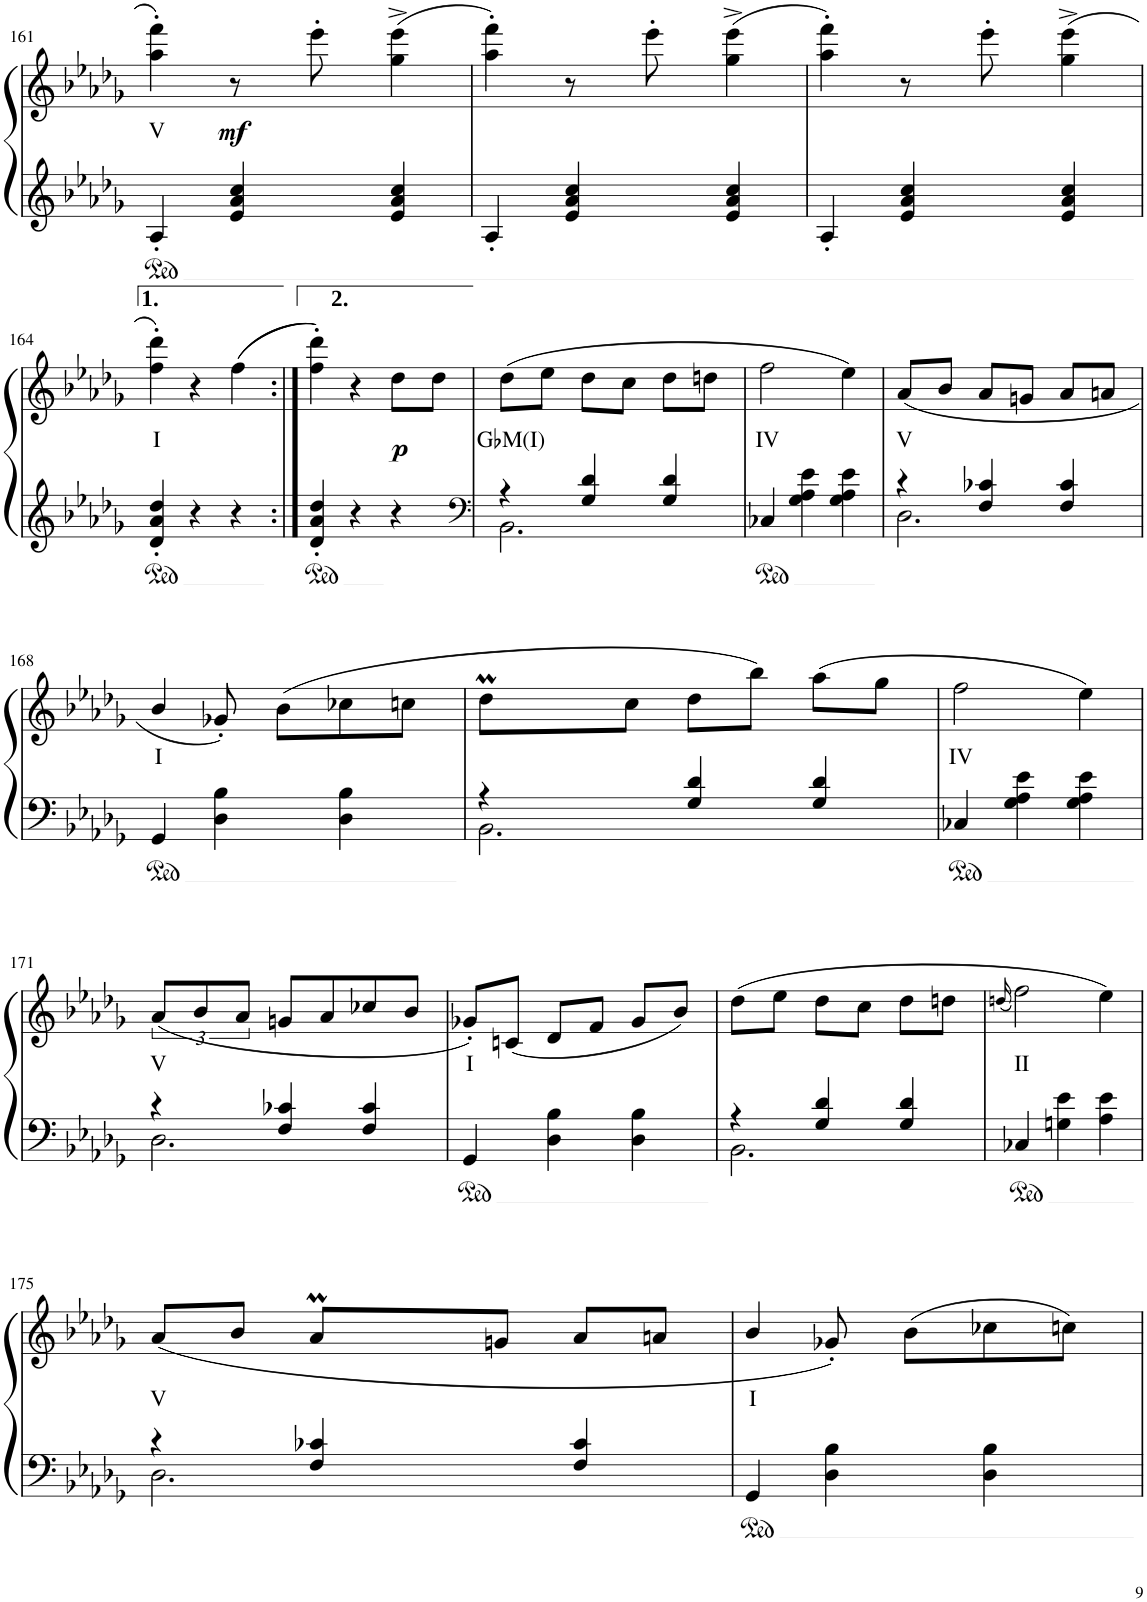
**kern	**kern	**text	**dynam
*part1	*part1	*part1	*part1
*staff2	*staff1	*staff1	*staff1/2
*I"Piano	*	*	*
*I'Pno	*	*	*
!!LO:PB:g=z
*clefG2	*clefG2	*	*
*k[b-e-a-d-g-]	*k[b-e-a-d-g-]	*	*
*M3/4	*M3/4	*	*
=161	=161	=161	=161
!	!	!LO:LY:b	!
4A-'/	4aa-\' 4fff\'	V	.
!	!	!	!LO:DY:b
4e-/ 4a-/ 4cc/	8r	.	mf
.	8eee-'\	.	.
4e-/ 4a-/ 4cc/	(4gg-\^ 4eee-\^	.	.
=162	=162	=162	=162
4A-'/	4aa-\' 4fff\')	.	.
4e-/ 4a-/ 4cc/	8r	.	.
.	8eee-'\	.	.
4e-/ 4a-/ 4cc/	(4gg-\^ 4eee-\^	.	.
=163	=163	=163	=163
4A-'/	4aa-\' 4fff\')	.	.
4e-/ 4a-/ 4cc/	8r	.	.
.	8eee-'\	.	.
4e-/ 4a-/ 4cc/	(4gg-\^ 4eee-\^	.	.
!!LO:LB:g=z
=164	=164	=164	=164
!	!	!LO:LY:b	!
4d-/' 4a-/' 4dd-/'	4ff\' 4ddd-\')	I	.
4r	4r	.	.
4r	((4ff\	.	.
=164:|!	=164:|!	=164:|!	=164:|!
4d-/' 4a-/' 4dd-/'	4ff\' 4ddd-\'))	.	.
4r	4r	.	.
!	!	!	!LO:DY:b
4r	8dd-\L	.	p
.	8dd-\J	.	.
=165	=165	=165	=165
*clefF4	*	*	*
*^	*	*	*
!	!	!	!LO:LY:b	!
4r	2.BB-\	(8dd-\L	G♭M(I)	.
.	.	8ee-\J	.	.
4G-/ 4d-/	.	8dd-\L	.	.
.	.	8cc\J	.	.
4G-/ 4d-/	.	8dd-\L	.	.
.	.	8ddn\J	.	.
*v	*v	*	*	*
=166	=166	=166	=166
!	!	!LO:LY:b	!
4C-X/	2ff\	IV	.
4G-\ 4A-\ 4e-\	.	.	.
4G-\ 4A-\ 4e-\	4ee-\)	.	.
=167	=167	=167	=167
*^	*	*	*
!	!	!	!LO:LY:b	!
4r	2.D-\	(<8a-/L	V	.
.	.	8b-/J	.	.
4F/ 4c-X/	.	8a-/L	.	.
.	.	8gn/J	.	.
4F/ 4c-/	.	8a-/L	.	.
.	.	8an/J	.	.
*v	*v	*	*	*
!!LO:LB:g=z
=168	=168	=168	=168
!	!	!LO:LY:b	!
4GG-/	4b-/	I	.
4D-\ 4B-\	8g-X'/)	.	.
.	(8b-\L	.	.
4D-\ 4B-\	8cc-X\	.	.
.	8ccn\J	.	.
=169	=169	=169	=169
*^	*^	*	*
*	*	*	*Xtuplet	*	*
4r	2.BB-\	8dd-M\L	24ryy	.	.
.	.	.	24ee-!	.	.
.	.	.	24dd-!	.	.
.	.	8cc\J	2ryy	.	.
4G-/ 4d-/	.	8dd-\L	.	.	.
.	.	8bb-\J)	.	.	.
4G-/ 4d-/	.	(>8aa-\L	.	.	.
.	.	8gg-\J	8ryy	.	.
*v	*v	*	*	*	*
=170	=170	=170	=170	=170
!	!	!	!LO:LY:b	!
*	*v	*v	*	*
4C-X/	2ff\	IV	.
4G-\ 4A-\ 4e-\	.	.	.
4G-\ 4A-\ 4e-\	4ee-\)	.	.
!!LO:LB:g=z
=171	=171	=171	=171
*^	*	*	*
*	*	*tuplet	*	*
!	!	!	!LO:LY:b	!
4r	2.D-\	(12a-/L	V	.
.	.	12b-/	.	.
.	.	12a-/J	.	.
4F/ 4c-X/	.	8gn/L	.	.
.	.	8a-/	.	.
4F/ 4c-/	.	8cc-X/	.	.
.	.	8b-/J	.	.
*v	*v	*	*	*
=172	=172	=172	=172
!	!	!LO:LY:b	!
4GG-/	8g-X'/L)	I	.
.	(8cn/J	.	.
4D-\ 4B-\	8d-/L	.	.
.	8f/J	.	.
4D-\ 4B-\	8g-/L	.	.
.	8b-/J)	.	.
=173	=173	=173	=173
*^	*	*	*
4r	2.BB-\	(8dd-\L	.	.
.	.	8ee-\J	.	.
4G-/ 4d-/	.	8dd-\L	.	.
.	.	8cc\J	.	.
4G-/ 4d-/	.	8dd-\L	.	.
.	.	8ddn\J	.	.
*v	*v	*	*	*
=174	=174	=174	=174
.	(16qddn/	.	.
!	!	!LO:LY:b	!
4C-X/	2ff\)	II	.
4Gn\ 4e-\	.	.	.
4A-\ 4e-\	4ee-\)	.	.
!!LO:LB:g=z
=175	=175	=175	=175
*^	*	*	*
!	!	!	!LO:LY:b	!
*	*	*^	*	*
4r	2.D-\	(<8a-/L	4ryy	V	.
.	.	8b-/J	.	.	.
*	*	*	*Xtuplet	*	*
4F/ 4c-X/	.	8a-M/L	24ryy	.	.
.	.	.	24b-!	.	.
.	.	.	24a-!	.	.
.	.	8gn/J	4.ryy	.	.
4F/ 4c-/	.	8a-/L	.	.	.
.	.	8an/J	.	.	.
*v	*v	*	*	*	*
*	*v	*v	*	*
=176	=176	=176	=176
!	!	!LO:LY:b	!
4GG-/	4b-/	I	.
4D-\ 4B-\	8g-X'/)	.	.
.	(8b-\L	.	.
4D-\ 4B-\	8cc-X\	.	.
.	8ccn\J)	.	.
=	=	=	=
*-	*-	*-	*-
